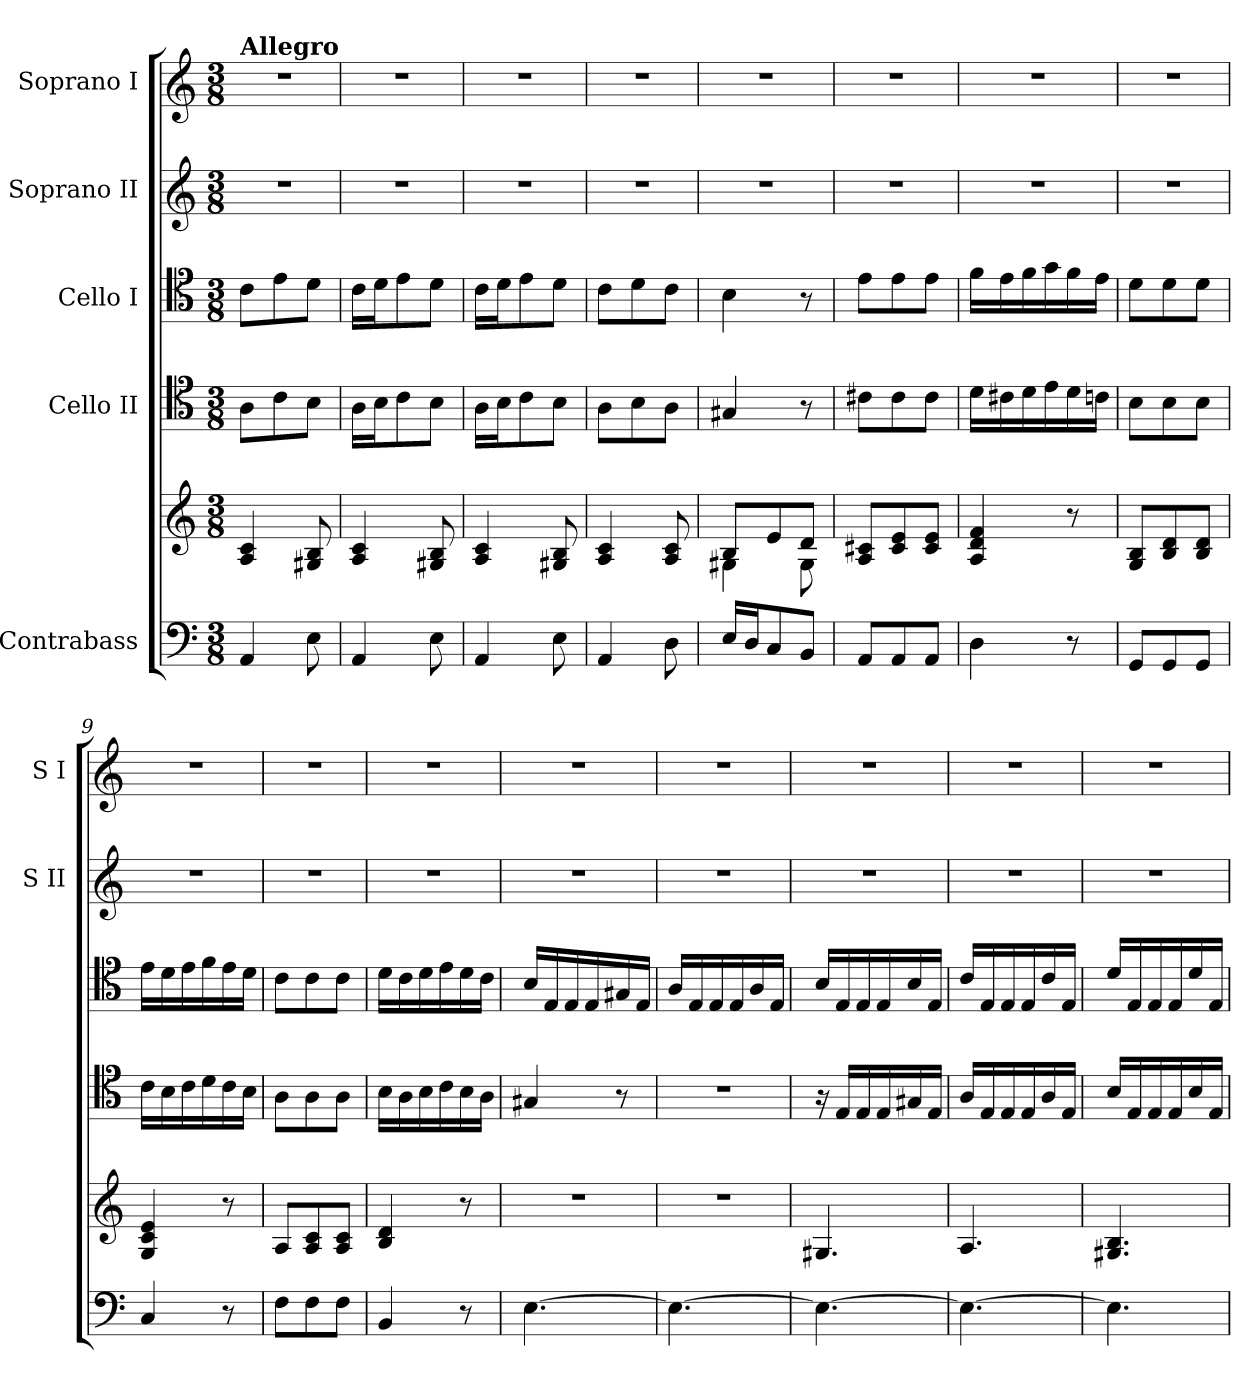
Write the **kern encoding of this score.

**kern	**kern	**kern	**kern	**kern	**kern
*part6	*part5	*part4	*part3	*part2	*part1
*staff6	*staff5	*staff4	*staff3	*staff2	*staff1
*I"Contrabass	*	*I"Cello II	*I"Cello I	*I"Soprano II	*I"Soprano I
*	*	*	*	*I'S II	*I'S I
*clefF4	*clefG2	*clefC4	*clefC4	*clefG2	*clefG2
*k[]	*k[]	*k[]	*k[]	*k[]	*k[]
*C:	*C:	*C:	*C:	*C:	*C:
*M3/8	*M3/8	*M3/8	*M3/8	*M3/8	*M3/8
=1	=1	=1	=1	=1	=1
!	!	!	!	!	!LO:TX:a:B:t=Allegro
4AA/	4A/ 4c/	8A\L	8c\L	4.r	4.r
.	.	8c\	8e\	.	.
8E\	8G#X/ 8B/	8B\J	8d\J	.	.
=2	=2	=2	=2	=2	=2
4AA/	4A/ 4c/	16A\LL	16c\LL	4.r	4.r
.	.	16B\J	16d\J	.	.
.	.	8c\	8e\	.	.
8E\	8G#X/ 8B/	8B\J	8d\J	.	.
=3	=3	=3	=3	=3	=3
4AA/	4A/ 4c/	16A\LL	16c\LL	4.r	4.r
.	.	16B\J	16d\J	.	.
.	.	8c\	8e\	.	.
8E\	8G#X/ 8B/	8B\J	8d\J	.	.
=4	=4	=4	=4	=4	=4
4AA/	4A/ 4c/	8A\L	8c\L	4.r	4.r
.	.	8B\	8d\	.	.
8D\	8A/ 8c/	8A\J	8c\J	.	.
=5	=5	=5	=5	=5	=5
*	*^	*	*	*	*
16E/LL	8B/L	4G#X\	4G#X/	4B\	4.r	4.r
16D/J	.	.	.	.	.	.
8C/	8e/	.	.	.	.	.
8BB/J	8d/J	8G#\	8r	8r	.	.
*	*v	*v	*	*	*	*
=6	=6	=6	=6	=6	=6
8AA/L	8A/ 8c#X/L	8c#X\L	8e\L	4.r	4.r
8AA/	8c#/ 8e/	8c#\	8e\	.	.
8AA/J	8c#/ 8e/J	8c#\J	8e\J	.	.
=7	=7	=7	=7	=7	=7
4D\	4A/ 4d/ 4f/	16d\LL	16f\LL	4.r	4.r
.	.	16c#X\	16e\	.	.
.	.	16d\	16f\	.	.
.	.	16e\	16g\	.	.
8r	8r	16d\	16f\	.	.
.	.	16cn\JJ	16e\JJ	.	.
=8	=8	=8	=8	=8	=8
8GG/L	8G/ 8B/L	8B\L	8d\L	4.r	4.r
8GG/	8B/ 8d/	8B\	8d\	.	.
8GG/J	8B/ 8d/J	8B\J	8d\J	.	.
!!LO:LB:g=z
=9	=9	=9	=9	=9	=9
4C/	4G/ 4c/ 4e/	16c\LL	16e\LL	4.r	4.r
.	.	16B\	16d\	.	.
.	.	16c\	16e\	.	.
.	.	16d\	16f\	.	.
8r	8r	16c\	16e\	.	.
.	.	16B\JJ	16d\JJ	.	.
=10	=10	=10	=10	=10	=10
8F\L	8A/L	8A\L	8c\L	4.r	4.r
8F\	8A/ 8c/	8A\	8c\	.	.
8F\J	8A/ 8c/J	8A\J	8c\J	.	.
=11	=11	=11	=11	=11	=11
4BB/	4B/ 4d/	16B\LL	16d\LL	4.r	4.r
.	.	16A\	16c\	.	.
.	.	16B\	16d\	.	.
.	.	16c\	16e\	.	.
8r	8r	16B\	16d\	.	.
.	.	16A\JJ	16c\JJ	.	.
=12	=12	=12	=12	=12	=12
[4.E\	4.r	4G#X/	16B/LL	4.r	4.r
.	.	.	16E/	.	.
.	.	.	16E/	.	.
.	.	.	16E/	.	.
.	.	8r	16G#X/	.	.
.	.	.	16E/JJ	.	.
=13	=13	=13	=13	=13	=13
4.E\_	4.r	4.r	16A/LL	4.r	4.r
.	.	.	16E/	.	.
.	.	.	16E/	.	.
.	.	.	16E/	.	.
.	.	.	16A/	.	.
.	.	.	16E/JJ	.	.
=14	=14	=14	=14	=14	=14
4.E\_	4.G#X/	16r	16B/LL	4.r	4.r
.	.	16E/LL	16E/	.	.
.	.	16E/	16E/	.	.
.	.	16E/	16E/	.	.
.	.	16G#X/	16B/	.	.
.	.	16E/JJ	16E/JJ	.	.
=15	=15	=15	=15	=15	=15
4.E\_	4.A/	16A/LL	16c/LL	4.r	4.r
.	.	16E/	16E/	.	.
.	.	16E/	16E/	.	.
.	.	16E/	16E/	.	.
.	.	16A/	16c/	.	.
.	.	16E/JJ	16E/JJ	.	.
!!LO:PB:g=z
=16	=16	=16	=16	=16	=16
4.E\]	4.G#X/ 4.B/	16B/LL	16d/LL	4.r	4.r
.	.	16E/	16E/	.	.
.	.	16E/	16E/	.	.
.	.	16E/	16E/	.	.
.	.	16B/	16d/	.	.
.	.	16E/JJ	16E/JJ	.	.
=	=	=	=	=	=
*-	*-	*-	*-	*-	*-
